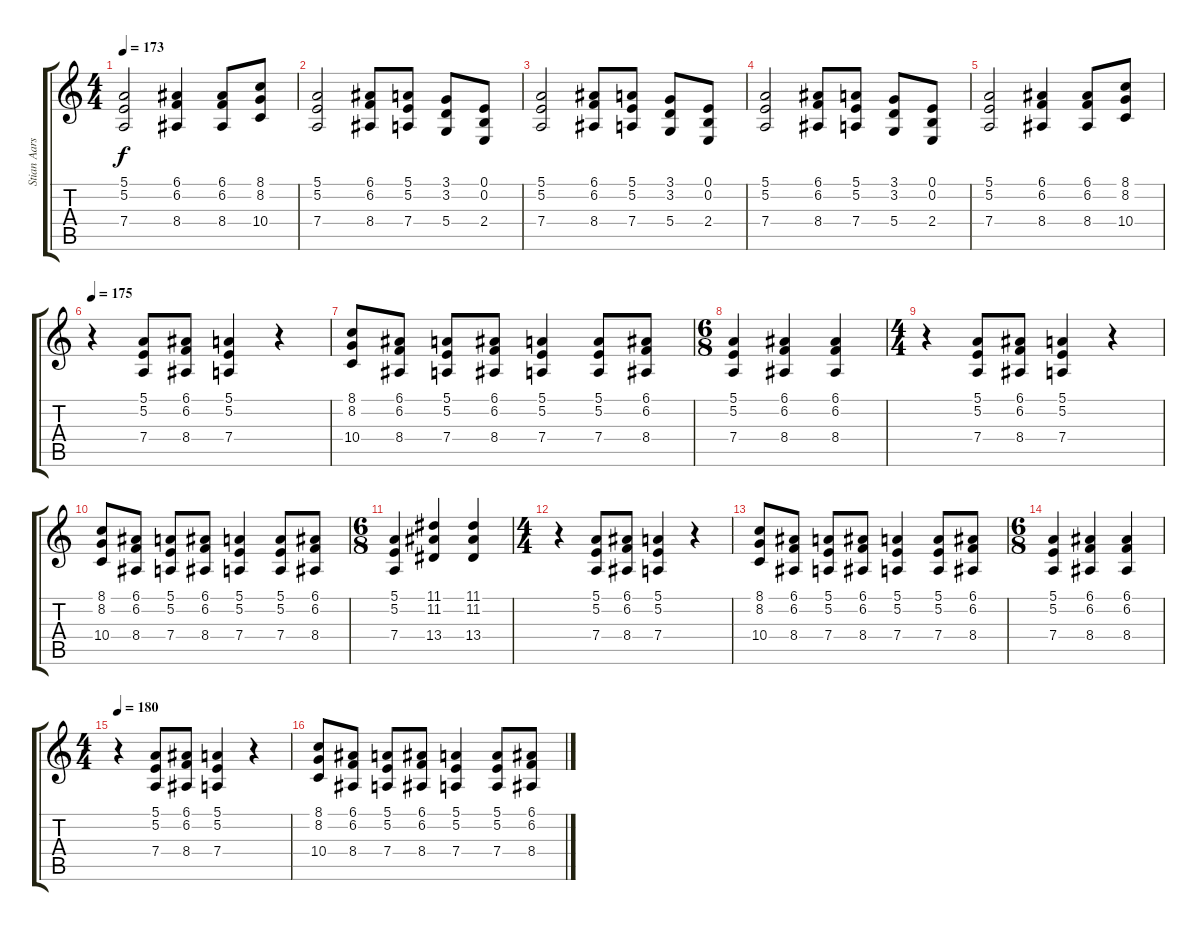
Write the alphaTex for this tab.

\track ("Stian Aarstad" "Stian Aars") {instrument pad4choir}
\staff {score tabs}
\tuning (E4 B3 G3 D3 A2 E2) {hide}
\ts (4 4)
\tempo 173
\clef g2
\ks c
(5.1 5.2 7.4).2{dy f} (6.1 6.2 8.4).4 (6.1 6.2 8.4).8 (8.1 8.2 10.4).8 |
(5.1 5.2 7.4).2 (6.1 6.2 8.4).8 (5.1 5.2 7.4).8 (3.1 3.2 5.4).8 (0.1 0.2 2.4).8 |
(5.1 5.2 7.4).2 (6.1 6.2 8.4).8 (5.1 5.2 7.4).8 (3.1 3.2 5.4).8 (0.1 0.2 2.4).8 |
(5.1 5.2 7.4).2 (6.1 6.2 8.4).8 (5.1 5.2 7.4).8 (3.1 3.2 5.4).8 (0.1 0.2 2.4).8 |
(5.1 5.2 7.4).2 (6.1 6.2 8.4).4 (6.1 6.2 8.4).8 (8.1 8.2 10.4).8 |
\tempo 175
r.4 (5.1 5.2 7.4).8{volume 16} (6.1 6.2 8.4).8 (5.1 5.2 7.4).4 r.4 |
(8.1 8.2 10.4).8 (6.1 6.2 8.4).8 (5.1 5.2 7.4).8 (6.1 6.2 8.4).8 (5.1 5.2 7.4).4 (5.1 5.2 7.4).8 (6.1 6.2 8.4).8 |
\ts (6 8)
(5.1 5.2 7.4).4 (6.1 6.2 8.4).4 (6.1 6.2 8.4).4 |
\ts (4 4)
r.4 (5.1 5.2 7.4).8 (6.1 6.2 8.4).8 (5.1 5.2 7.4).4 r.4 |
(8.1 8.2 10.4).8 (6.1 6.2 8.4).8 (5.1 5.2 7.4).8 (6.1 6.2 8.4).8 (5.1 5.2 7.4).4 (5.1 5.2 7.4).8 (6.1 6.2 8.4).8 |
\ts (6 8)
(5.1 5.2 7.4).4 (11.1 11.2 13.4).4 (11.1 11.2 13.4).4 |
\ts (4 4)
r.4 (5.1 5.2 7.4).8 (6.1 6.2 8.4).8 (5.1 5.2 7.4).4 r.4 |
(8.1 8.2 10.4).8 (6.1 6.2 8.4).8 (5.1 5.2 7.4).8 (6.1 6.2 8.4).8 (5.1 5.2 7.4).4 (5.1 5.2 7.4).8 (6.1 6.2 8.4).8 |
\ts (6 8)
(5.1 5.2 7.4).4 (6.1 6.2 8.4).4 (6.1 6.2 8.4).4 |
\ts (4 4)
\tempo 180
r.4 (5.1 5.2 7.4).8 (6.1 6.2 8.4).8 (5.1 5.2 7.4).4 r.4 |
(8.1 8.2 10.4).8 (6.1 6.2 8.4).8 (5.1 5.2 7.4).8 (6.1 6.2 8.4).8 (5.1 5.2 7.4).4 (5.1 5.2 7.4).8 (6.1 6.2 8.4).8
